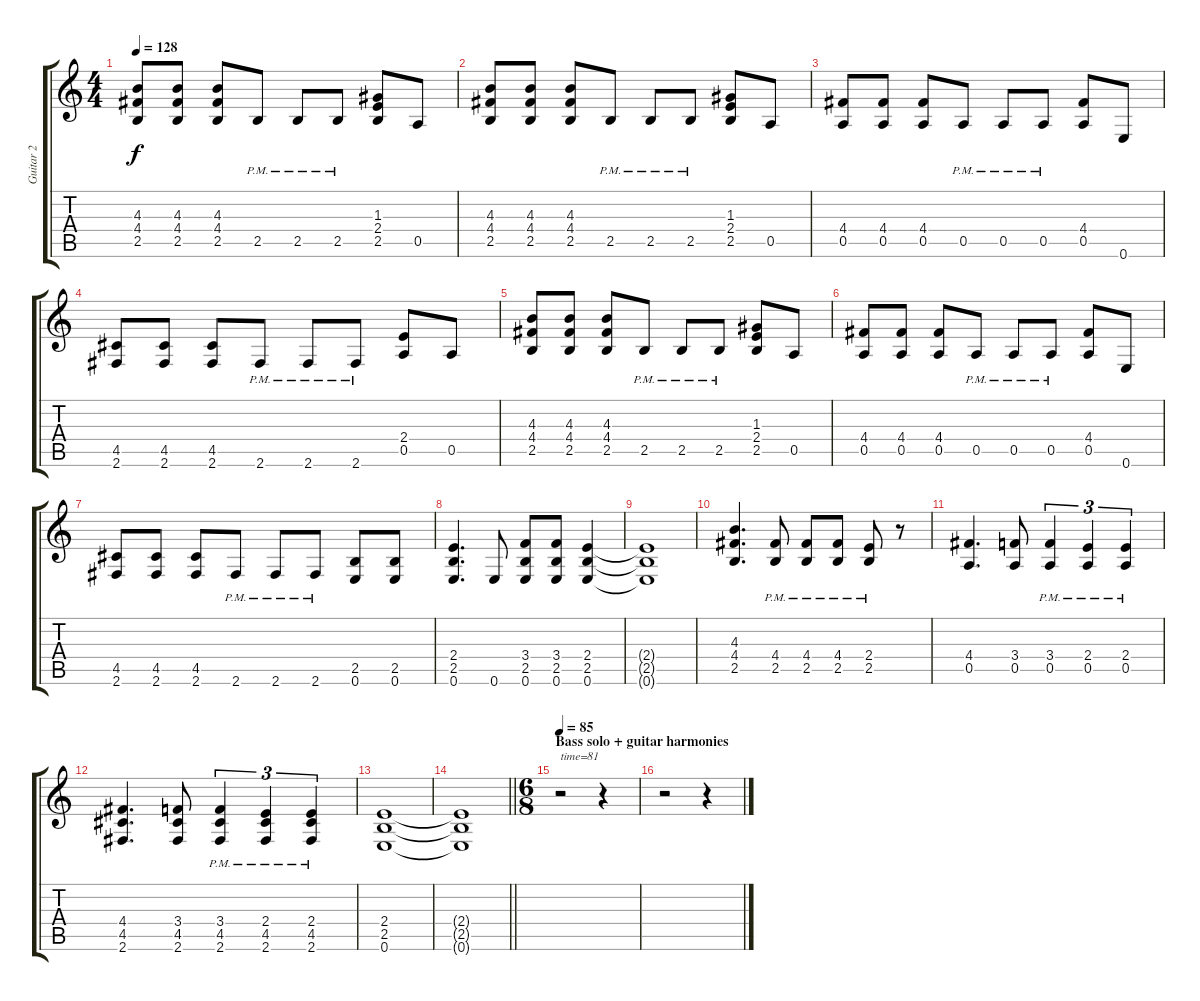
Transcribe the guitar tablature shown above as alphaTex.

\track ("Guitar 2" "Guitar 2") {instrument distortionguitar}
\staff {score tabs}
\tuning (E4 B3 G3 D3 A2 E2) {hide}
\ts (4 4)
\tempo 128
\clef g2
\ks c
(4.3 4.4 2.5).8{dy f} (4.3 4.4 2.5).8 (4.3 4.4 2.5).8 2.5{pm}.8 2.5{pm}.8 2.5{pm}.8 (1.3 2.4 2.5).8 0.5.8 |
(4.3 4.4 2.5).8 (4.3 4.4 2.5).8 (4.3 4.4 2.5).8 2.5{pm}.8 2.5{pm}.8 2.5{pm}.8 (1.3 2.4 2.5).8 0.5.8 |
(4.4 0.5).8 (4.4 0.5).8 (4.4 0.5).8 0.5{pm}.8 0.5{pm}.8 0.5{pm}.8 (4.4 0.5).8 0.6.8 |
(4.5 2.6).8 (4.5 2.6).8 (4.5 2.6).8 2.6{pm}.8 2.6{pm}.8 2.6{pm}.8 (2.4 0.5).8 0.5.8 |
(4.3 4.4 2.5).8 (4.3 4.4 2.5).8 (4.3 4.4 2.5).8 2.5{pm}.8 2.5{pm}.8 2.5{pm}.8 (1.3 2.4 2.5).8 0.5.8 |
(4.4 0.5).8 (4.4 0.5).8 (4.4 0.5).8 0.5{pm}.8 0.5{pm}.8 0.5{pm}.8 (4.4 0.5).8 0.6.8 |
(4.5 2.6).8 (4.5 2.6).8 (4.5 2.6).8 2.6{pm}.8 2.6{pm}.8 2.6{pm}.8 (2.5 0.6).8 (2.5 0.6).8 |
(2.4 2.5 0.6).4{d} 0.6.8 (3.4 2.5 0.6).8 (3.4 2.5 0.6).8 (2.4 2.5 0.6).4 |
(2.4{t} 2.5{t} 0.6{t}).1 |
(4.3 4.4 2.5).4{d} (4.4{pm} 2.5).8 (4.4{pm} 2.5{pm}).8 (4.4{pm} 2.5{pm}).8 (2.4{pm} 2.5{pm}).8 r.8 |
(4.4 0.5).4{d} (3.4 0.5).8 (3.4{pm} 0.5{pm}).4{tu (3 2)} (2.4{pm} 0.5).4{tu (3 2)} (2.4{pm} 0.5{pm}).4{tu (3 2)} |
(4.4 4.5 2.6).4{d} (3.4 4.5 2.6).8 (3.4{pm} 4.5{pm} 2.6{pm}).4{tu (3 2)} (2.4{pm} 4.5{pm} 2.6{pm}).4{tu (3 2)} (2.4{pm} 4.5{pm} 2.6{pm}).4{tu (3 2)} |
(2.4 2.5 0.6).1 |
\barLineRight lightlight
(2.4{t} 2.5{t} 0.6{t}).1 |
\ts (6 8)
\section ("" "Bass solo + guitar harmonies")
\tempo 85
r.2{txt "time=81"} r.4 |
r.2 r.4
